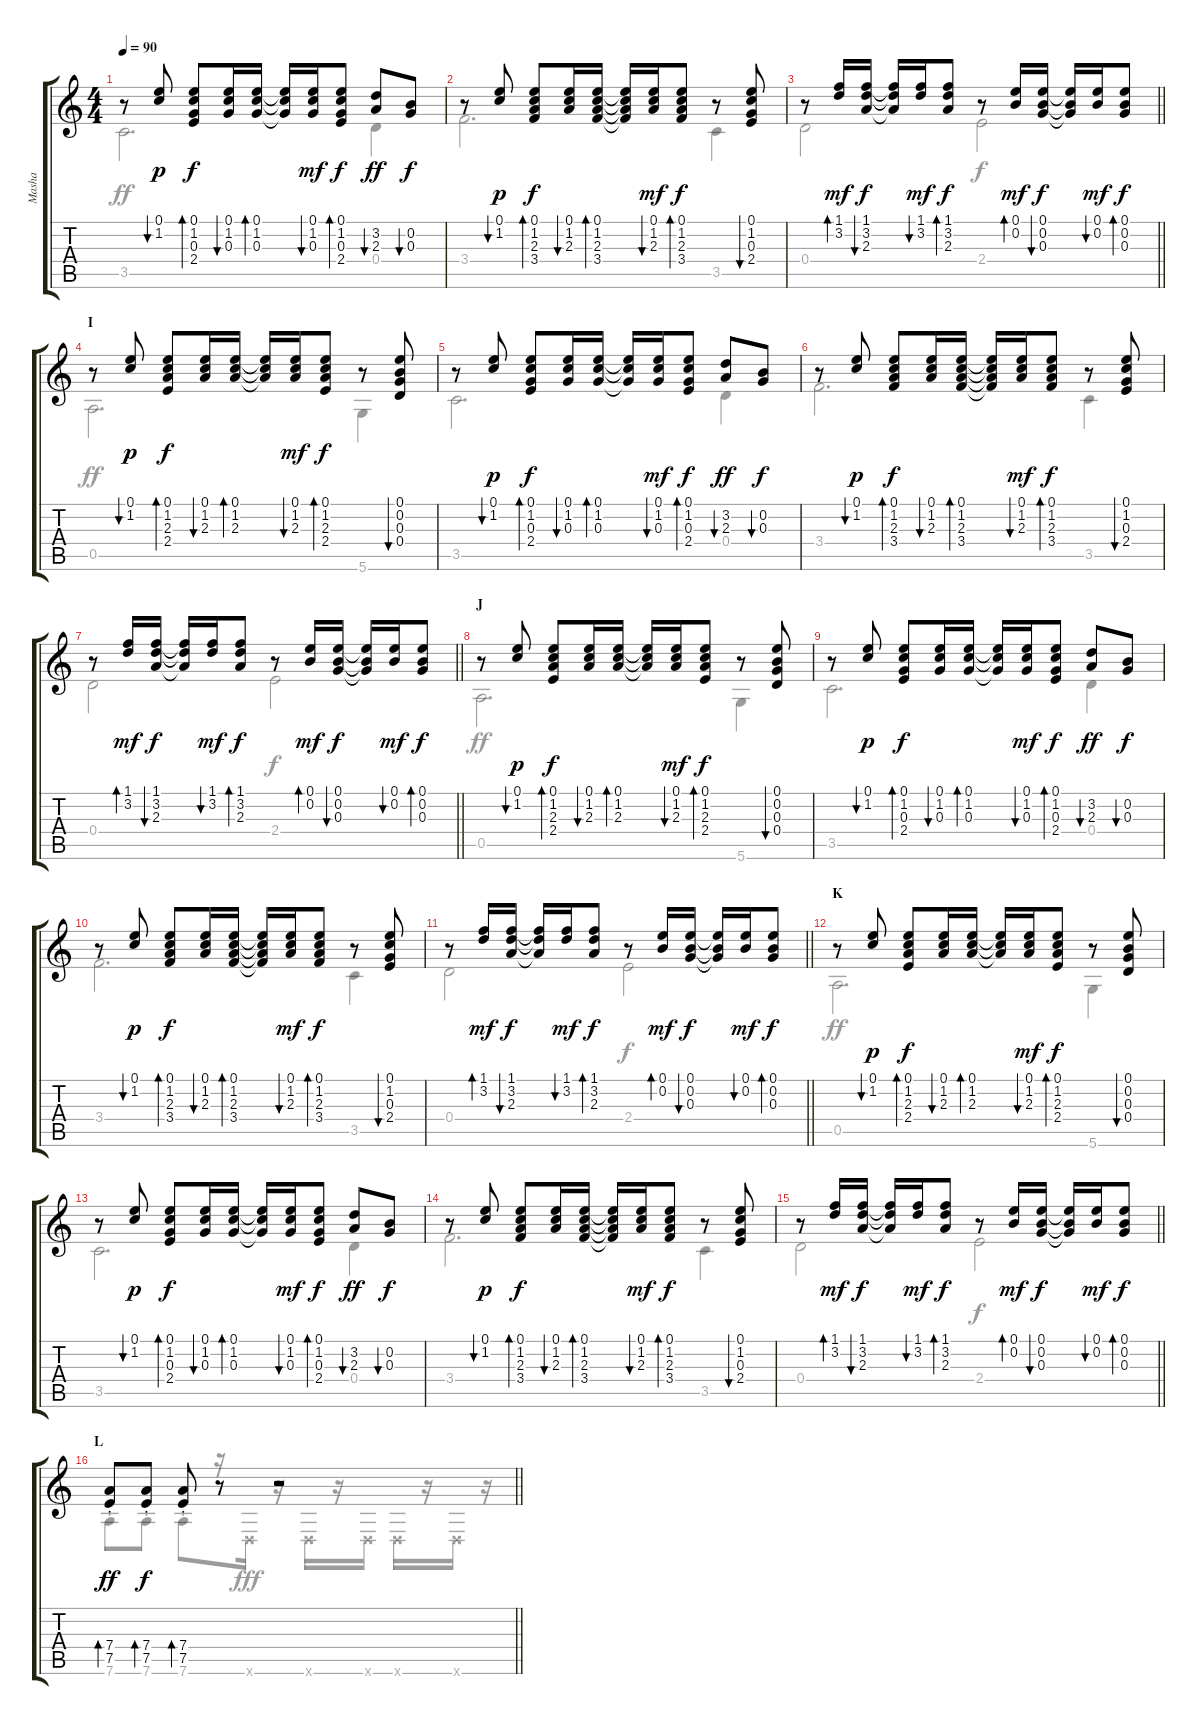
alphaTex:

\track ("Masha" "Masha") {instrument acousticguitarnylon}
\staff {score tabs}
\tuning (E4 B3 G3 D3 A2 D2) {hide}
\voice
\ts (4 4)
\tempo 90
\clef g2
\ks c
r.8{dy f} (0.1 1.2).8{bu 60 dy p} (0.1 1.2 0.3 2.4).8{bd 60 dy f} (0.1 1.2 0.3).16{bu 60} (0.1 1.2 0.3).16{bd 60} (0.1{t} 1.2{t} 0.3{t}).16 (0.1 1.2 0.3).16{bu 60 dy mf} (0.1 1.2 0.3 2.4).8{bd 60 dy f} (3.2 2.3).8{bu 60 dy ff} (0.2 0.3).8{bu 60 dy f} |
r.8 (0.1 1.2).8{bu 60 dy p} (0.1 1.2 2.3 3.4).8{bd 60 dy f} (0.1 1.2 2.3).16{bu 60} (0.1 1.2 2.3 3.4).16{bd 60} (0.1{t} 1.2{t} 2.3{t} 3.4{t}).16 (0.1 1.2 2.3).16{bu 60 dy mf} (0.1 1.2 2.3 3.4).8{bd 60 dy f} r.8 (0.1 1.2 0.3 2.4).8{bu 60} |
\barLineRight lightlight
r.8 (1.1 3.2).16{bd 60 dy mf} (1.1 3.2 2.3).16{bu 60 dy f} (1.1{t} 3.2{t} 2.3{t}).16 (1.1 3.2).16{bu 60 dy mf} (1.1 3.2 2.3).8{bd 60 dy f} r.8 (0.1 0.2).16{bd 60 dy mf} (0.1 0.2 0.3).16{bu 60 dy f} (0.1{t} 0.2{t} 0.3{t}).16 (0.1 0.2).16{bu 60 dy mf} (0.1 0.2 0.3).8{bd 60 dy f} |
\section ("" "I")
r.8 (0.1 1.2).8{bu 60 dy p} (0.1 1.2 2.3 2.4).8{bd 60 dy f} (0.1 1.2 2.3).16{bu 60} (0.1 1.2 2.3).16{bd 60} (0.1{t} 1.2{t} 2.3{t}).16 (0.1 1.2 2.3).16{bu 60 dy mf} (0.1 1.2 2.3 2.4).8{bd 60 dy f} r.8 (0.1 0.2 0.3 0.4).8{bu 60} |
r.8 (0.1 1.2).8{bu 60 dy p} (0.1 1.2 0.3 2.4).8{bd 60 dy f} (0.1 1.2 0.3).16{bu 60} (0.1 1.2 0.3).16{bd 60} (0.1{t} 1.2{t} 0.3{t}).16 (0.1 1.2 0.3).16{bu 60 dy mf} (0.1 1.2 0.3 2.4).8{bd 60 dy f} (3.2 2.3).8{bu 60 dy ff} (0.2 0.3).8{bu 60 dy f} |
r.8 (0.1 1.2).8{bu 60 dy p} (0.1 1.2 2.3 3.4).8{bd 60 dy f} (0.1 1.2 2.3).16{bu 60} (0.1 1.2 2.3 3.4).16{bd 60} (0.1{t} 1.2{t} 2.3{t} 3.4{t}).16 (0.1 1.2 2.3).16{bu 60 dy mf} (0.1 1.2 2.3 3.4).8{bd 60 dy f} r.8 (0.1 1.2 0.3 2.4).8{bu 60} |
\barLineRight lightlight
r.8 (1.1 3.2).16{bd 60 dy mf} (1.1 3.2 2.3).16{bu 60 dy f} (1.1{t} 3.2{t} 2.3{t}).16 (1.1 3.2).16{bu 60 dy mf} (1.1 3.2 2.3).8{bd 60 dy f} r.8 (0.1 0.2).16{bd 60 dy mf} (0.1 0.2 0.3).16{bu 60 dy f} (0.1{t} 0.2{t} 0.3{t}).16 (0.1 0.2).16{bu 60 dy mf} (0.1 0.2 0.3).8{bd 60 dy f} |
\section ("" "J")
r.8 (0.1 1.2).8{bu 60 dy p} (0.1 1.2 2.3 2.4).8{bd 60 dy f} (0.1 1.2 2.3).16{bu 60} (0.1 1.2 2.3).16{bd 60} (0.1{t} 1.2{t} 2.3{t}).16 (0.1 1.2 2.3).16{bu 60 dy mf} (0.1 1.2 2.3 2.4).8{bd 60 dy f} r.8 (0.1 0.2 0.3 0.4).8{bu 60} |
r.8 (0.1 1.2).8{bu 60 dy p} (0.1 1.2 0.3 2.4).8{bd 60 dy f} (0.1 1.2 0.3).16{bu 60} (0.1 1.2 0.3).16{bd 60} (0.1{t} 1.2{t} 0.3{t}).16 (0.1 1.2 0.3).16{bu 60 dy mf} (0.1 1.2 0.3 2.4).8{bd 60 dy f} (3.2 2.3).8{bu 60 dy ff} (0.2 0.3).8{bu 60 dy f} |
r.8 (0.1 1.2).8{bu 60 dy p} (0.1 1.2 2.3 3.4).8{bd 60 dy f} (0.1 1.2 2.3).16{bu 60} (0.1 1.2 2.3 3.4).16{bd 60} (0.1{t} 1.2{t} 2.3{t} 3.4{t}).16 (0.1 1.2 2.3).16{bu 60 dy mf} (0.1 1.2 2.3 3.4).8{bd 60 dy f} r.8 (0.1 1.2 0.3 2.4).8{bu 60} |
\barLineRight lightlight
r.8 (1.1 3.2).16{bd 60 dy mf} (1.1 3.2 2.3).16{bu 60 dy f} (1.1{t} 3.2{t} 2.3{t}).16 (1.1 3.2).16{bu 60 dy mf} (1.1 3.2 2.3).8{bd 60 dy f} r.8 (0.1 0.2).16{bd 60 dy mf} (0.1 0.2 0.3).16{bu 60 dy f} (0.1{t} 0.2{t} 0.3{t}).16 (0.1 0.2).16{bu 60 dy mf} (0.1 0.2 0.3).8{bd 60 dy f} |
\section ("" "K")
r.8 (0.1 1.2).8{bu 60 dy p} (0.1 1.2 2.3 2.4).8{bd 60 dy f} (0.1 1.2 2.3).16{bu 60} (0.1 1.2 2.3).16{bd 60} (0.1{t} 1.2{t} 2.3{t}).16 (0.1 1.2 2.3).16{bu 60 dy mf} (0.1 1.2 2.3 2.4).8{bd 60 dy f} r.8 (0.1 0.2 0.3 0.4).8{bu 60} |
r.8 (0.1 1.2).8{bu 60 dy p} (0.1 1.2 0.3 2.4).8{bd 60 dy f} (0.1 1.2 0.3).16{bu 60} (0.1 1.2 0.3).16{bd 60} (0.1{t} 1.2{t} 0.3{t}).16 (0.1 1.2 0.3).16{bu 60 dy mf} (0.1 1.2 0.3 2.4).8{bd 60 dy f} (3.2 2.3).8{bu 60 dy ff} (0.2 0.3).8{bu 60 dy f} |
r.8 (0.1 1.2).8{bu 60 dy p} (0.1 1.2 2.3 3.4).8{bd 60 dy f} (0.1 1.2 2.3).16{bu 60} (0.1 1.2 2.3 3.4).16{bd 60} (0.1{t} 1.2{t} 2.3{t} 3.4{t}).16 (0.1 1.2 2.3).16{bu 60 dy mf} (0.1 1.2 2.3 3.4).8{bd 60 dy f} r.8 (0.1 1.2 0.3 2.4).8{bu 60} |
\barLineRight lightlight
r.8 (1.1 3.2).16{bd 60 dy mf} (1.1 3.2 2.3).16{bu 60 dy f} (1.1{t} 3.2{t} 2.3{t}).16 (1.1 3.2).16{bu 60 dy mf} (1.1 3.2 2.3).8{bd 60 dy f} r.8 (0.1 0.2).16{bd 60 dy mf} (0.1 0.2 0.3).16{bu 60 dy f} (0.1{t} 0.2{t} 0.3{t}).16 (0.1 0.2).16{bu 60 dy mf} (0.1 0.2 0.3).8{bd 60 dy f} |
\section ("" "L")
\barLineRight lightlight
(7.4{st} 7.5{st}).8{bd 60 dy ff} (7.4{st} 7.5{st}).8{bd 60 dy f} (7.4{st} 7.5{st}).8{bd 60} r.8 r.2
\voice
\clef g2
\ottava regular
\simile none
\ks c
3.5.2{d dy ff} 0.4.4 |
3.4.2{d} 3.5.4 |
\barLineRight lightlight
0.4.2 2.4.2{dy f} |
0.5.2{d dy ff} 5.6.4 |
3.5.2{d} 0.4.4 |
3.4.2{d} 3.5.4 |
\barLineRight lightlight
0.4.2 2.4.2{dy f} |
0.5.2{d dy ff} 5.6.4 |
3.5.2{d} 0.4.4 |
3.4.2{d} 3.5.4 |
\barLineRight lightlight
0.4.2 2.4.2{dy f} |
0.5.2{d dy ff} 5.6.4 |
3.5.2{d} 0.4.4 |
3.4.2{d} 3.5.4 |
\barLineRight lightlight
0.4.2 2.4.2{dy f} |
\barLineRight lightlight
7.6{st}.8{dy ff} 7.6{st}.8{dy f} 7.6{st}.8 r.16 0.6{x}.16{dy fff} r.16 0.6{x}.16 r.16 0.6{x}.16 0.6{x}.16 r.16 0.6{x}.16 r.16
